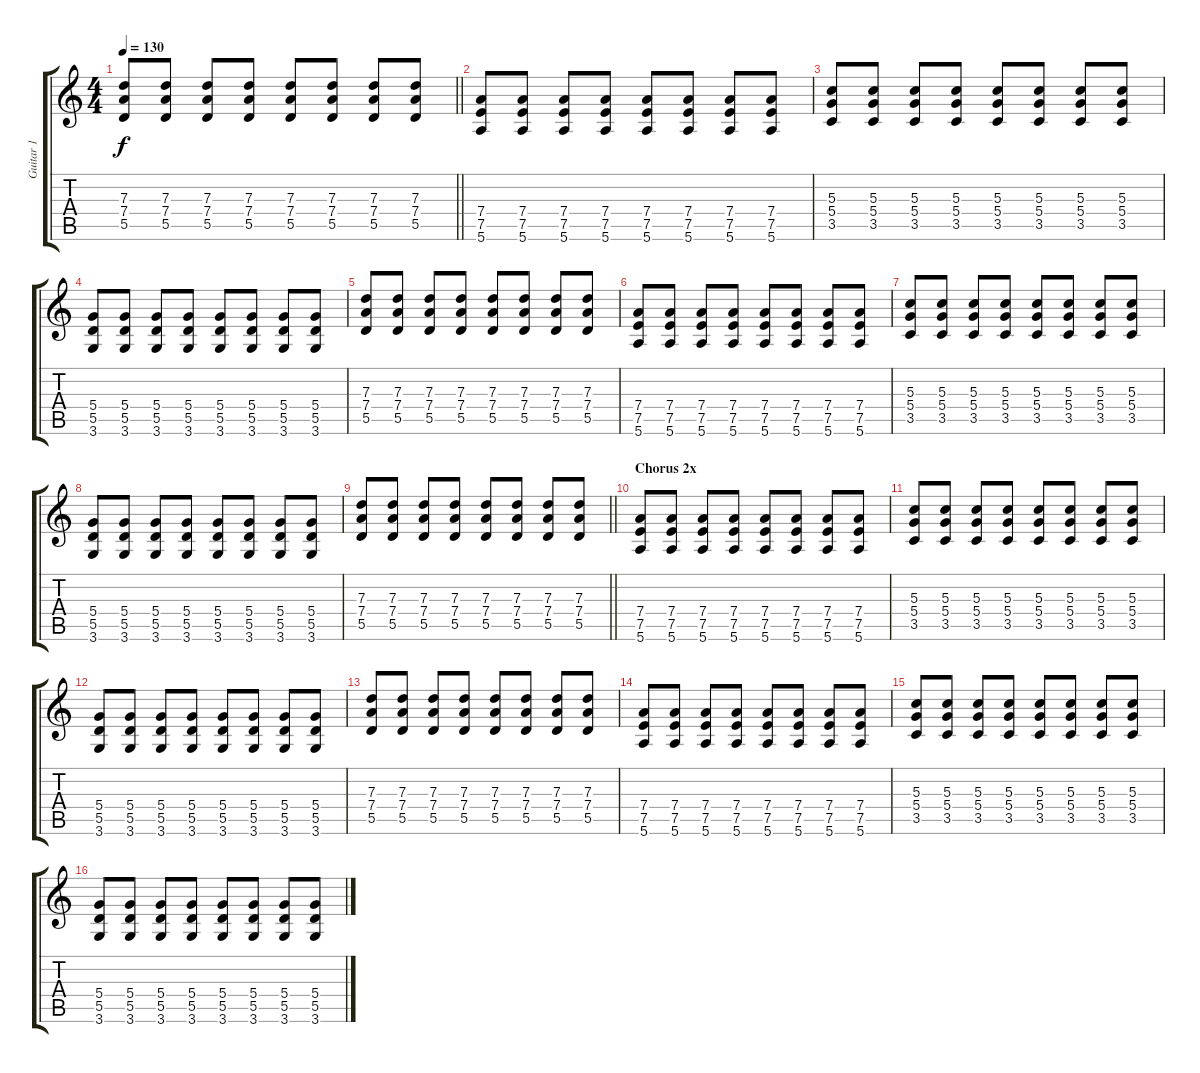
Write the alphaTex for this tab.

\track ("Guitar 1" "Guitar 1") {instrument overdrivenguitar}
\staff {score tabs}
\tuning (E4 B3 G3 D3 A2 E2) {hide}
\ts (4 4)
\tempo 130
\clef g2
\barLineRight lightlight
\ks c
(7.3 7.4 5.5).8{dy f} (7.3 7.4 5.5).8 (7.3 7.4 5.5).8 (7.3 7.4 5.5).8 (7.3 7.4 5.5).8 (7.3 7.4 5.5).8 (7.3 7.4 5.5).8 (7.3 7.4 5.5).8 |
(7.4 7.5 5.6).8 (7.4 7.5 5.6).8 (7.4 7.5 5.6).8 (7.4 7.5 5.6).8 (7.4 7.5 5.6).8 (7.4 7.5 5.6).8 (7.4 7.5 5.6).8 (7.4 7.5 5.6).8 |
(5.3 5.4 3.5).8 (5.3 5.4 3.5).8 (5.3 5.4 3.5).8 (5.3 5.4 3.5).8 (5.3 5.4 3.5).8 (5.3 5.4 3.5).8 (5.3 5.4 3.5).8 (5.3 5.4 3.5).8 |
(5.4 5.5 3.6).8 (5.4 5.5 3.6).8 (5.4 5.5 3.6).8 (5.4 5.5 3.6).8 (5.4 5.5 3.6).8 (5.4 5.5 3.6).8 (5.4 5.5 3.6).8 (5.4 5.5 3.6).8 |
(7.3 7.4 5.5).8 (7.3 7.4 5.5).8 (7.3 7.4 5.5).8 (7.3 7.4 5.5).8 (7.3 7.4 5.5).8 (7.3 7.4 5.5).8 (7.3 7.4 5.5).8 (7.3 7.4 5.5).8 |
(7.4 7.5 5.6).8 (7.4 7.5 5.6).8 (7.4 7.5 5.6).8 (7.4 7.5 5.6).8 (7.4 7.5 5.6).8 (7.4 7.5 5.6).8 (7.4 7.5 5.6).8 (7.4 7.5 5.6).8 |
(5.3 5.4 3.5).8 (5.3 5.4 3.5).8 (5.3 5.4 3.5).8 (5.3 5.4 3.5).8 (5.3 5.4 3.5).8 (5.3 5.4 3.5).8 (5.3 5.4 3.5).8 (5.3 5.4 3.5).8 |
(5.4 5.5 3.6).8 (5.4 5.5 3.6).8 (5.4 5.5 3.6).8 (5.4 5.5 3.6).8 (5.4 5.5 3.6).8 (5.4 5.5 3.6).8 (5.4 5.5 3.6).8 (5.4 5.5 3.6).8 |
\barLineRight lightlight
(7.3 7.4 5.5).8 (7.3 7.4 5.5).8 (7.3 7.4 5.5).8 (7.3 7.4 5.5).8 (7.3 7.4 5.5).8 (7.3 7.4 5.5).8 (7.3 7.4 5.5).8 (7.3 7.4 5.5).8 |
\section ("" "Chorus 2x")
(7.4 7.5 5.6).8 (7.4 7.5 5.6).8 (7.4 7.5 5.6).8 (7.4 7.5 5.6).8 (7.4 7.5 5.6).8 (7.4 7.5 5.6).8 (7.4 7.5 5.6).8 (7.4 7.5 5.6).8 |
(5.3 5.4 3.5).8 (5.3 5.4 3.5).8 (5.3 5.4 3.5).8 (5.3 5.4 3.5).8 (5.3 5.4 3.5).8 (5.3 5.4 3.5).8 (5.3 5.4 3.5).8 (5.3 5.4 3.5).8 |
(5.4 5.5 3.6).8 (5.4 5.5 3.6).8 (5.4 5.5 3.6).8 (5.4 5.5 3.6).8 (5.4 5.5 3.6).8 (5.4 5.5 3.6).8 (5.4 5.5 3.6).8 (5.4 5.5 3.6).8 |
(7.3 7.4 5.5).8 (7.3 7.4 5.5).8 (7.3 7.4 5.5).8 (7.3 7.4 5.5).8 (7.3 7.4 5.5).8 (7.3 7.4 5.5).8 (7.3 7.4 5.5).8 (7.3 7.4 5.5).8 |
(7.4 7.5 5.6).8 (7.4 7.5 5.6).8 (7.4 7.5 5.6).8 (7.4 7.5 5.6).8 (7.4 7.5 5.6).8 (7.4 7.5 5.6).8 (7.4 7.5 5.6).8 (7.4 7.5 5.6).8 |
(5.3 5.4 3.5).8 (5.3 5.4 3.5).8 (5.3 5.4 3.5).8 (5.3 5.4 3.5).8 (5.3 5.4 3.5).8 (5.3 5.4 3.5).8 (5.3 5.4 3.5).8 (5.3 5.4 3.5).8 |
(5.4 5.5 3.6).8 (5.4 5.5 3.6).8 (5.4 5.5 3.6).8 (5.4 5.5 3.6).8 (5.4 5.5 3.6).8 (5.4 5.5 3.6).8 (5.4 5.5 3.6).8 (5.4 5.5 3.6).8
